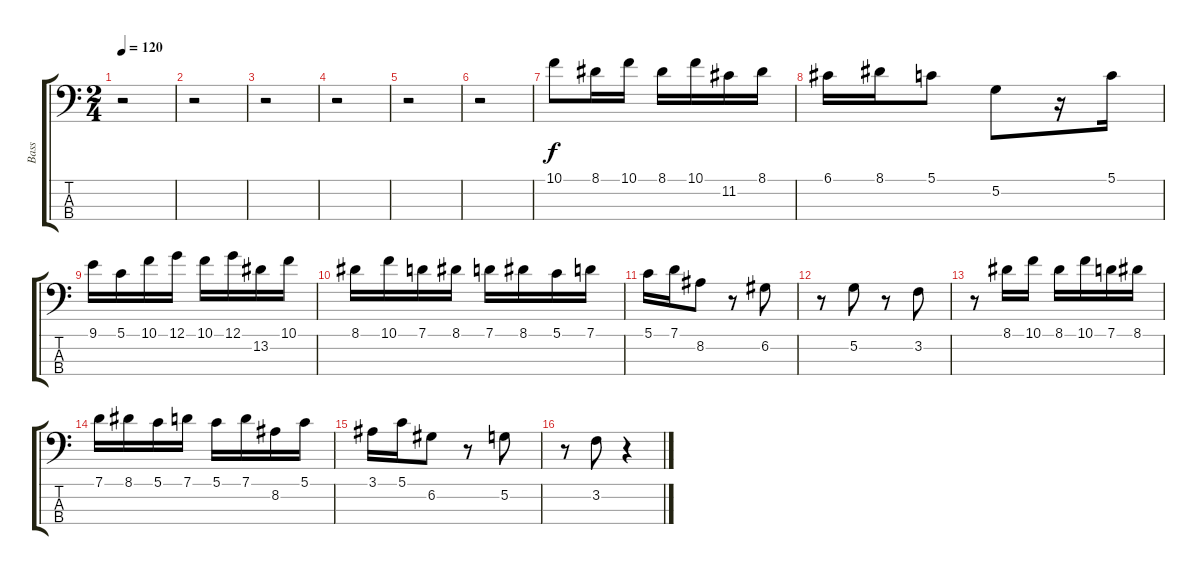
\track ("Bass" "Bass") {instrument electricbassfinger}
\staff {score tabs}
\tuning (G2 D2 A1 E1) {hide}
\ts (2 4)
\tempo 120
\clef f4
\ks c
r.2{dy f} |
r.2 |
r.2 |
r.2 |
r.2 |
r.2 |
10.1.8 8.1.16 10.1.16 8.1.16 10.1.16 11.2.16 8.1.16 |
6.1.16 8.1.16 5.1.8 5.2.8 r.16 5.1.16 |
9.1.16 5.1.16 10.1.16 12.1.16 10.1.16 12.1.16 13.2.16 10.1.16 |
8.1.16 10.1.16 7.1.16 8.1.16 7.1.16 8.1.16 5.1.16 7.1.16 |
5.1.16 7.1.16 8.2.8 r.8 6.2.8 |
r.8 5.2.8 r.8 3.2.8 |
r.8 8.1.16 10.1.16 8.1.16 10.1.16 7.1.16 8.1.16 |
7.1.16 8.1.16 5.1.16 7.1.16 5.1.16 7.1.16 8.2.16 5.1.16 |
3.1.16 5.1.16 6.2.8 r.8 5.2.8 |
r.8 3.2.8 r.4
